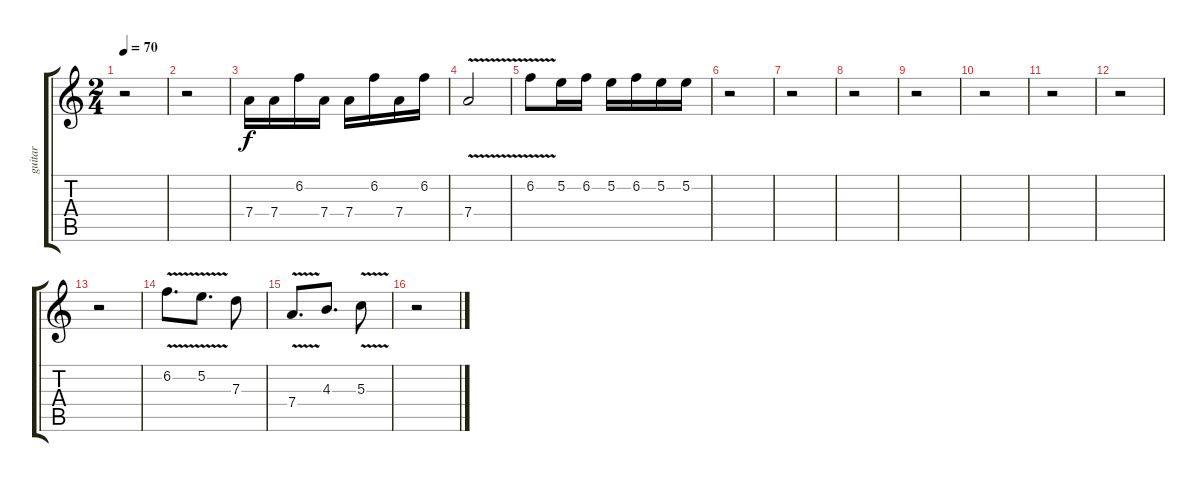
\track ("guitar    solo   one" "guitar    ") {instrument overdrivenguitar}
\staff {score tabs}
\tuning (E4 B3 G3 D3 A2 E2) {hide}
\ts (2 4)
\tempo 70
\clef g2
\ks c
r.2{dy f} |
r.2 |
7.4.16 7.4.16 6.2.16 7.4.16 7.4.16 6.2.16 7.4.16 6.2.16 |
7.4{v}.2 |
6.2{v}.8 5.2.16 6.2.16 5.2.16 6.2.16 5.2.16 5.2.16 |
r.2 |
r.2 |
r.2 |
r.2 |
r.2 |
r.2 |
r.2 |
r.2 |
6.2{v}.8{d} 5.2{v}.8{d} 7.3.8 |
7.4{v}.8{d} 4.3.8{d} 5.3{v}.8 |
r.2
